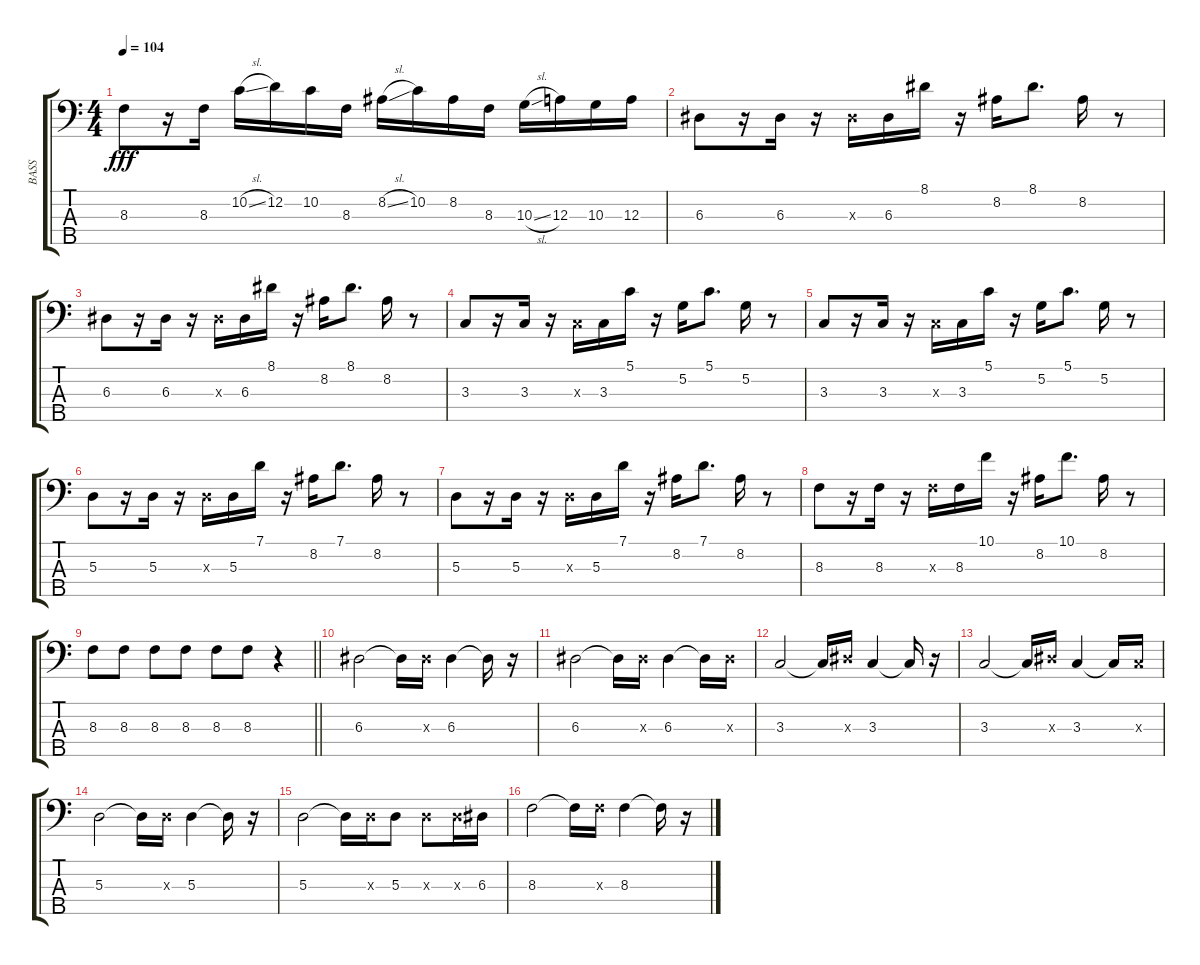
\track ("BASS" "BASS") {instrument electricbassfinger}
\staff {score tabs}
\tuning (G2 D2 A1 E1 B0) {hide}
\ts (4 4)
\tempo 104
\clef f4
\ks c
8.3.8{dy fff} r.16 8.3.16 10.2{sl}.16 12.2.16 10.2.16 8.3.16 8.2{sl}.16 10.2.16 8.2.16 8.3.16 10.3{sl}.16 12.3.16 10.3.16 12.3.16 |
6.3.8 r.16 6.3.16 r.16 6.3{x}.16 6.3.16 8.1.16 r.16 8.2.16 8.1.8{d} 8.2.16 r.8 |
6.3.8 r.16 6.3.16 r.16 6.3{x}.16 6.3.16 8.1.16 r.16 8.2.16 8.1.8{d} 8.2.16 r.8 |
3.3.8 r.16 3.3.16 r.16 3.3{x}.16 3.3.16 5.1.16 r.16 5.2.16 5.1.8{d} 5.2.16 r.8 |
3.3.8 r.16 3.3.16 r.16 3.3{x}.16 3.3.16 5.1.16 r.16 5.2.16 5.1.8{d} 5.2.16 r.8 |
5.3.8 r.16 5.3.16 r.16 5.3{x}.16 5.3.16 7.1.16 r.16 8.2.16 7.1.8{d} 8.2.16 r.8 |
5.3.8 r.16 5.3.16 r.16 5.3{x}.16 5.3.16 7.1.16 r.16 8.2.16 7.1.8{d} 8.2.16 r.8 |
8.3.8 r.16 8.3.16 r.16 8.3{x}.16 8.3.16 10.1.16 r.16 8.2.16 10.1.8{d} 8.2.16 r.8 |
\barLineRight lightlight
8.3.8 8.3.8 8.3.8 8.3.8 8.3.8 8.3.8 r.4 |
\section ("" "")
6.3.2 6.3{t}.16 6.3{x}.16 6.3.4 6.3{t}.16 r.16 |
6.3.2 6.3{t}.16 6.3{x}.16 6.3.4 6.3{t}.16 6.3{x}.16 |
3.3.2 3.3{t}.16 6.3{x}.16 3.3.4 3.3{t}.16 r.16 |
3.3.2 3.3{t}.16 6.3{x}.16 3.3.4 3.3{t}.16 3.3{x}.16 |
5.3.2 5.3{t}.16 5.3{x}.16 5.3.4 5.3{t}.16 r.16 |
5.3.2 5.3{t}.16 5.3{x}.16 5.3.8 5.3{x}.8 5.3{x}.16 6.3.16 |
8.3.2 8.3{t}.16 8.3{x}.16 8.3.4 8.3{t}.16 r.16
